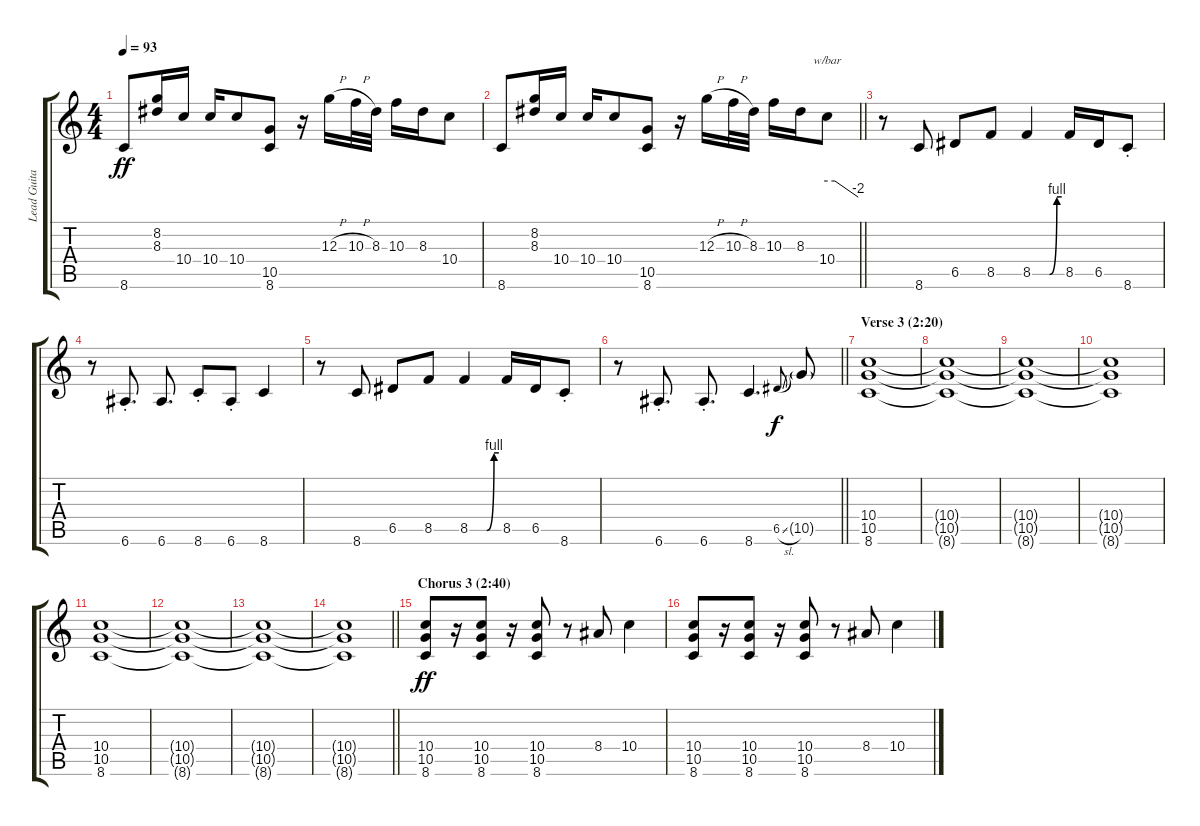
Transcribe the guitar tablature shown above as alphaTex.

\track ("Lead Guitar 1" "Lead Guita") {instrument overdrivenguitar}
\staff {score tabs}
\tuning (E4 B3 G3 D3 A2 E2) {hide}
\ts (4 4)
\tempo 93
\clef g2
\ks c
8.6.8{dy ff} (8.2 8.3).16 10.4.16 10.4.16 10.4.8 (10.5 8.6).8 r.16 12.3{h}.16 10.3{h}.32 8.3.32 10.3.16 8.3.16 10.4.8 |
\barLineRight lightlight
8.6.8 (8.2 8.3).16 10.4.16 10.4.16 10.4.8 (10.5 8.6).8 r.16 12.3{h}.16 10.3{h}.32 8.3.32 10.3.16 8.3.16 10.4.8{tbe (custom default 0 0 15 0 60 -8)} |
r.8 8.6.8 6.5.8 8.5.8 8.5{be (custom 0 0 35 0 50 4 60 4)}.4 8.5.16 6.5.16 8.6{st}.8 |
r.8 6.6{st}.8{d} 6.6.8{d} 8.6{st}.8 6.6{st}.8 8.6.4 |
r.8 8.6.8 6.5.8 8.5.8 8.5{be (custom 0 0 35 0 50 4 60 4)}.4 8.5.16 6.5.16 8.6{st}.8 |
\barLineRight lightlight
r.8 6.6{st}.8{d} 6.6{st}.8{d} 8.6.4{d} 6.5{sl}.8{gr onbeat dy f} 10.5{g}.8 |
\section ("" "Verse 3 (2:20)")
(10.4 10.5 8.6).1 |
(10.4{t} 10.5{t} 8.6{t}).1{volume 10} |
(10.4{t} 10.5{t} 8.6{t}).1 |
(10.4{t} 10.5{t} 8.6{t}).1 |
(10.4 10.5 8.6).1{volume 13} |
(10.4{t} 10.5{t} 8.6{t}).1{volume 10} |
(10.4{t} 10.5{t} 8.6{t}).1 |
\barLineRight lightlight
(10.4{t} 10.5{t} 8.6{t}).1 |
\section ("" "Chorus 3 (2:40)")
(10.4 10.5 8.6).8{dy ff volume 13} r.16 (10.4 10.5 8.6).8 r.16 (10.4 10.5 8.6).8 r.8 8.4.8 10.4.4 |
(10.4 10.5 8.6).8 r.16 (10.4 10.5 8.6).8 r.16 (10.4 10.5 8.6).8 r.8 8.4.8 10.4.4
